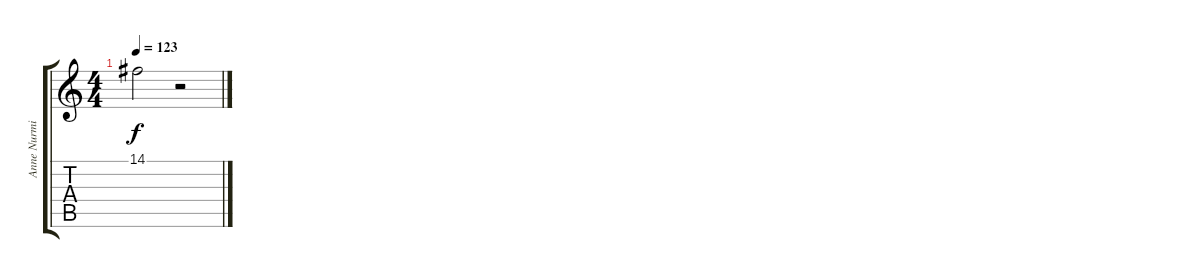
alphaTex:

\track ("Anne Nurmi" "Anne Nurmi") {instrument synthstrings2}
\staff {score tabs}
\tuning (E4 B3 G3 D3 A2 E2) {hide}
\ts (4 4)
\tempo 123
\clef g2
\ks c
14.1{t}.2{dy f} r.2
